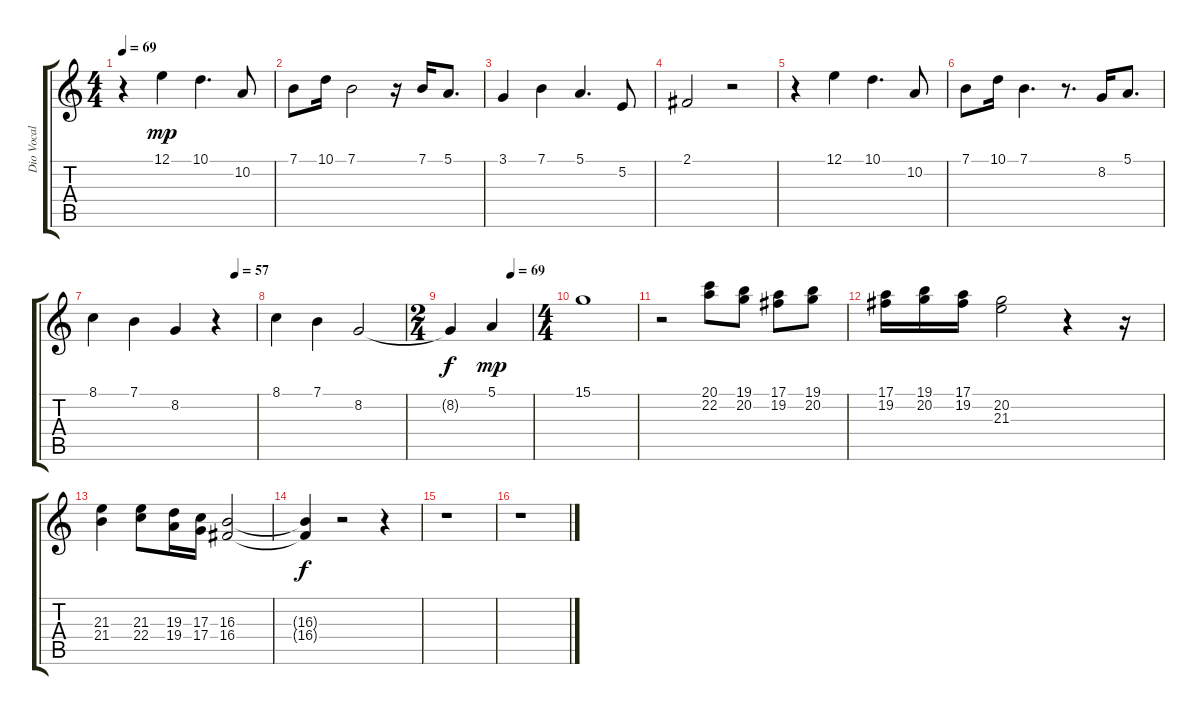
\track ("Dio Vocal" "Dio Vocal") {instrument pad3polysynth}
\staff {score tabs}
\tuning (E4 B3 G3 D3 A2 E2) {hide}
\ts (4 4)
\tempo 69
\clef g2
\ks c
r.4{dy mp} 12.1.4 10.1.4{d} 10.2.8 |
7.1.8 10.1.16 7.1.2 r.16 7.1.16 5.1.8{d} |
3.1.4 7.1.4 5.1.4{d} 5.2.8 |
2.1.2 r.2 |
r.4 12.1.4 10.1.4{d} 10.2.8 |
7.1.8 10.1.16 7.1.4{d} r.8{d} 8.2.16 5.1.8{d} |
\tempo (57 0.875)
8.1.4 7.1.4 8.2.4 r.4 |
8.1.4 7.1.4 8.2.2 |
\ts (2 4)
\tempo (69 0.75)
8.2{t}.4{dy f} 5.1.4{dy mp} |
\ts (4 4)
15.1.1 |
r.2 (20.1 22.2).8 (19.1 20.2).8 (17.1 19.2).8 (19.1 20.2).8 |
(17.1 19.2).16 (19.1 20.2).16 (17.1 19.2).16 (20.2 21.3).2 r.4 r.16 |
(21.3 21.4).4 (21.3 22.4).8 (19.3 19.4).16 (17.3 17.4).16 (16.3 16.4).2 |
(16.3{t} 16.4{t}).4{dy f} r.2 r.4 |
r.1 |
r.1
